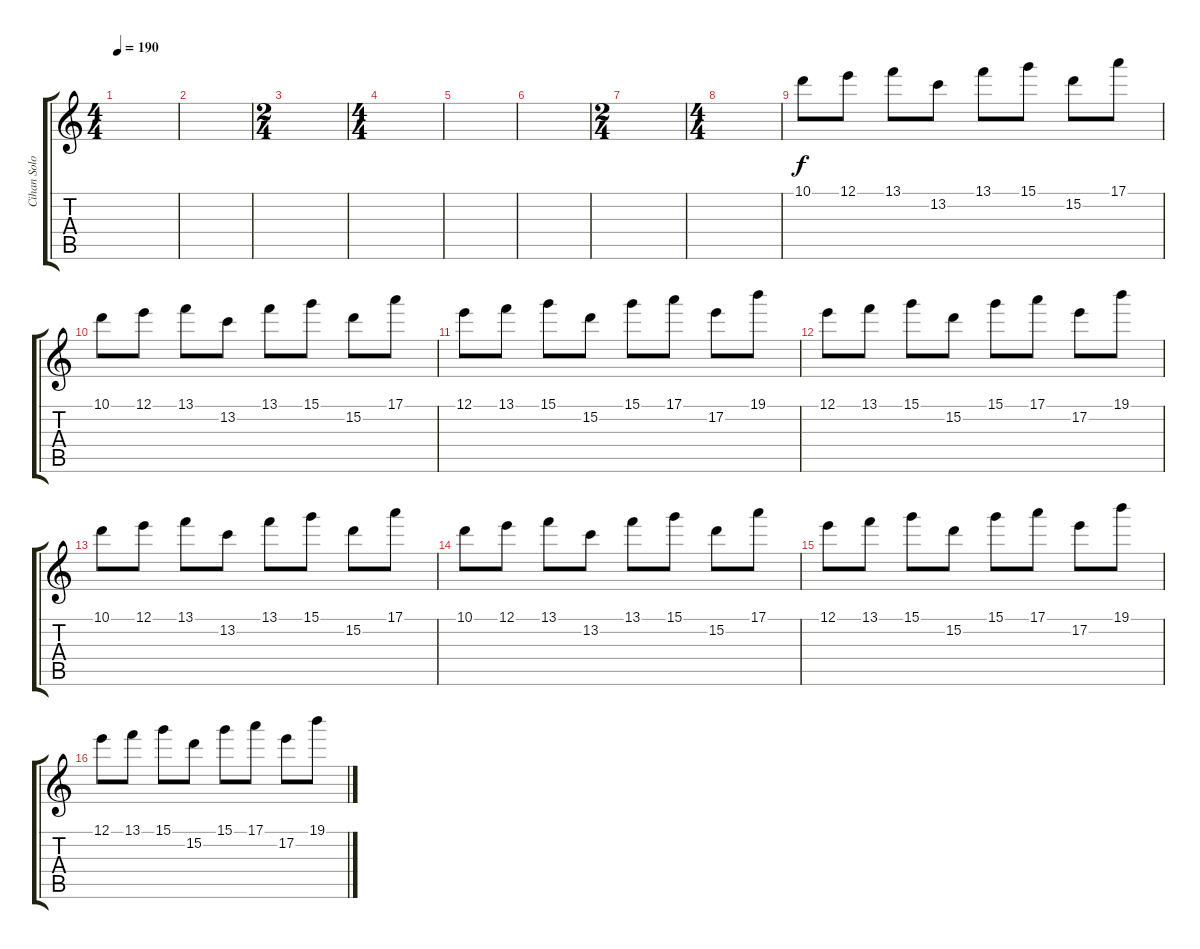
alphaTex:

\track ("Cihan Solo Gitar" "Cihan Solo") {instrument distortionguitar}
\staff {score tabs}
\tuning (E4 B3 G3 D3 A2 E2) {hide}
\ts (4 4)
\tempo 190
\clef g2
\ks c
|
|
\ts (2 4)
|
\ts (4 4)
|
|
|
\ts (2 4)
|
\ts (4 4)
|
10.1.8 12.1.8 13.1.8 13.2.8 13.1.8 15.1.8 15.2.8 17.1.8 |
10.1.8 12.1.8 13.1.8 13.2.8 13.1.8 15.1.8 15.2.8 17.1.8 |
12.1.8 13.1.8 15.1.8 15.2.8 15.1.8 17.1.8 17.2.8 19.1.8 |
12.1.8 13.1.8 15.1.8 15.2.8 15.1.8 17.1.8 17.2.8 19.1.8 |
10.1.8 12.1.8 13.1.8 13.2.8 13.1.8 15.1.8 15.2.8 17.1.8 |
10.1.8 12.1.8 13.1.8 13.2.8 13.1.8 15.1.8 15.2.8 17.1.8 |
12.1.8 13.1.8 15.1.8 15.2.8 15.1.8 17.1.8 17.2.8 19.1.8 |
12.1.8 13.1.8 15.1.8 15.2.8 15.1.8 17.1.8 17.2.8 19.1.8
